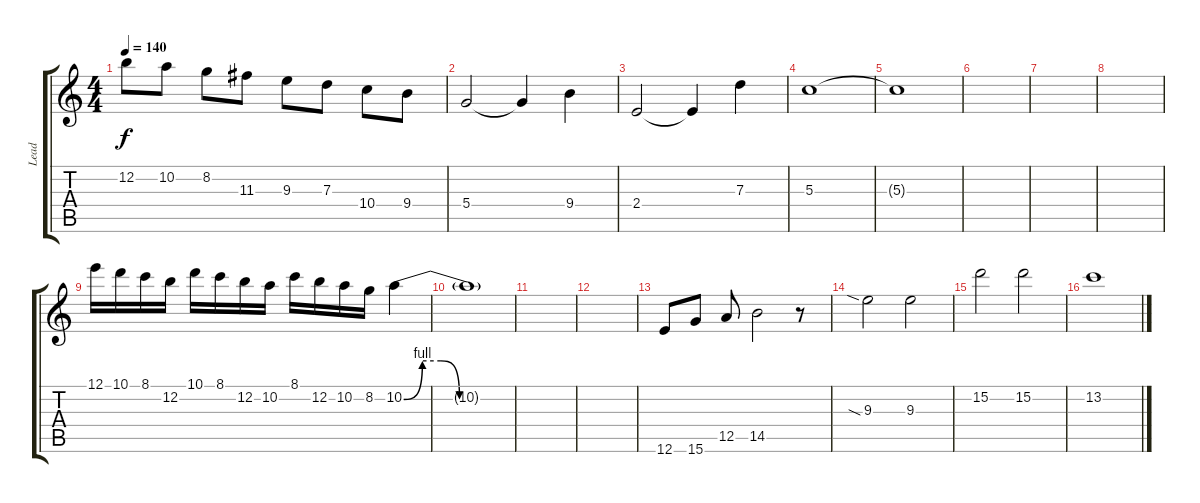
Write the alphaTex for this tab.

\track ("Lead" "Lead") {instrument overdrivenguitar}
\staff {score tabs}
\tuning (E4 B3 G3 D3 A2 E2) {hide}
\ts (4 4)
\tempo 140
\clef g2
\ks c
12.2.8{dy f} 10.2.8 8.2.8 11.3.8 9.3.8 7.3.8 10.4.8 9.4.8 |
5.4.2 5.4{t}.4 9.4.4 |
2.4.2 2.4{t}.4 7.3.4 |
5.3.1 |
5.3{t}.1 |
|
|
|
12.1.16 10.1.16 8.1.16 12.2.16 10.1.16 8.1.16 12.2.16 10.2.16 8.1.16 12.2.16 10.2.16 8.2.16 10.2{be (custom 0 0 10 4 20 4 30 0 60 0)}.4 |
10.2{t}.1 |
|
|
12.6.8 15.6.8 12.5.8 14.5.2 r.8 |
9.3{sia}.2 9.3.2 |
15.2.2 15.2.2 |
13.2.1
